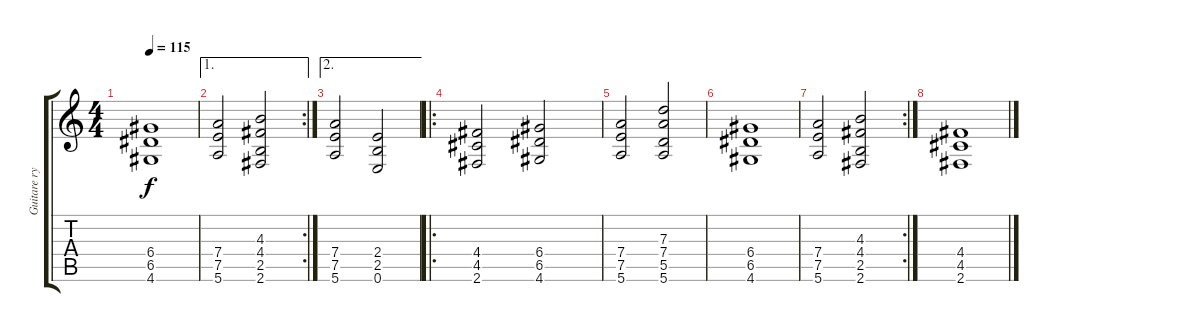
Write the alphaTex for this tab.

\track ("Guitare rythm" "Guitare ry") {instrument distortionguitar}
\staff {score tabs}
\tuning (E4 B3 G3 D3 A2 E2) {hide}
\ts (4 4)
\tempo 115
\clef g2
\ks c
(6.4 6.5 4.6).1{dy f} |
\ae 1
\rc 2
(7.4 7.5 5.6).2 (4.3 4.4 2.5 2.6).2 |
\ae 2
(7.4 7.5 5.6).2 (2.4 2.5 0.6).2 |
\ro
(4.4 4.5 2.6).2{volume 13} (6.4 6.5 4.6).2 |
(7.4 7.5 5.6).2 (7.3 7.4 5.5 5.6).2 |
(6.4 6.5 4.6).1 |
\rc 2
(7.4 7.5 5.6).2 (4.3 4.4 2.5 2.6).2 |
(4.4 4.5 2.6).1{volume 13}
